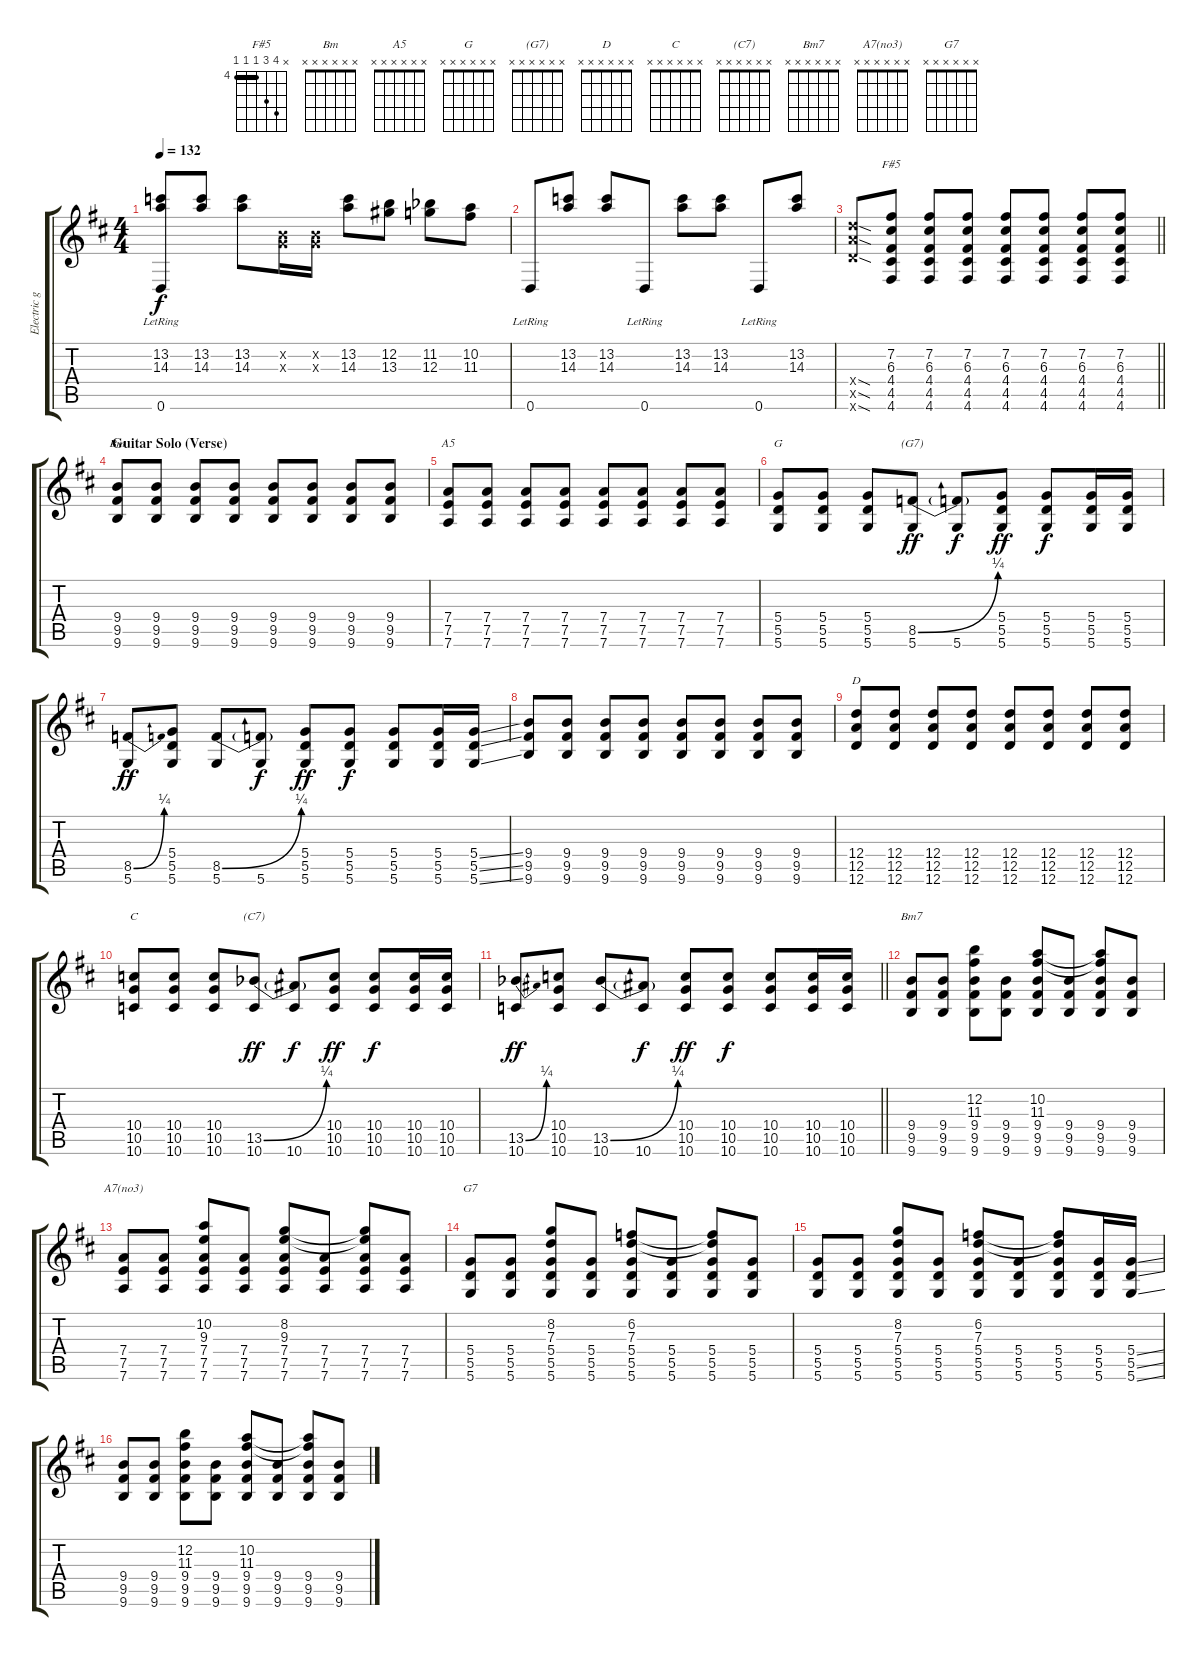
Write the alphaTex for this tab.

\track ("Electric guitar: main" "Electric g") {instrument overdrivenguitar}
\staff {score tabs}
\tuning (E4 B3 G3 D3 A2 D2) {hide}
\chord ("F#5" x 7 6 4 4 4) {firstfret 4 barre 4}
\chord ("Bm" x x x x x x)
\chord ("A5" x x x x x x)
\chord ("G" x x x x x x)
\chord ("(G7)" x x x x x x)
\chord ("D" x x x x x x)
\chord ("C" x x x x x x)
\chord ("(C7)" x x x x x x)
\chord ("Bm7" x x x x x x)
\chord ("A7(no3)" x x x x x x)
\chord ("G7" x x x x x x)
\ts (4 4)
\tempo 132
\clef g2
\ks d
(13.2{t} 14.3{t} 0.6{lr}).8{dy f} (13.2 14.3).8 (13.2 14.3).8 (0.2{x} 0.3{x}).16 (0.2{x} 0.3{x}).16 (13.2 14.3).8 (12.2 13.3).8 (11.2{acc b} 12.3).8 (10.2 11.3).8 |
0.6{lr}.8 (13.2 14.3).8 (13.2 14.3).8 0.6{lr}.8 (13.2 14.3).8 (13.2 14.3).8 0.6{lr}.8 (13.2 14.3).8 |
\barLineRight lightlight
(12.4{sod x} 12.5{sod x} 12.6{sod x}).8 (7.2 6.3 4.4 4.5 4.6).8{ch "F#5"} (7.2 6.3 4.4 4.5 4.6).8 (7.2 6.3 4.4 4.5 4.6).8 (7.2 6.3 4.4 4.5 4.6).8 (7.2 6.3 4.4 4.5 4.6).8 (7.2 6.3 4.4 4.5 4.6).8 (7.2 6.3 4.4 4.5 4.6).8 |
\section ("" "Guitar Solo (Verse)")
(9.4 9.5 9.6).8{ch "Bm"} (9.4 9.5 9.6).8 (9.4 9.5 9.6).8 (9.4 9.5 9.6).8 (9.4 9.5 9.6).8 (9.4 9.5 9.6).8 (9.4 9.5 9.6).8 (9.4 9.5 9.6).8 |
(7.4 7.5 7.6).8{ch "A5"} (7.4 7.5 7.6).8 (7.4 7.5 7.6).8 (7.4 7.5 7.6).8 (7.4 7.5 7.6).8 (7.4 7.5 7.6).8 (7.4 7.5 7.6).8 (7.4 7.5 7.6).8 |
(5.4 5.5 5.6).8{ch "G"} (5.4 5.5 5.6).8 (5.4 5.5 5.6).8 (8.5{be (bend 0 0 60 1)} 5.6).8{ch "(G7)" dy ff} (8.5{t} 5.6).8{dy f} (5.4 5.5 5.6).8{dy ff} (5.4 5.5 5.6).8{dy f} (5.4 5.5 5.6).16 (5.4 5.5 5.6).16 |
(8.5{be (bend 0 0 60 1)} 5.6).8{dy ff} (5.4 5.5 5.6).8 (8.5{be (bend 0 0 60 1)} 5.6).8 (8.5{t} 5.6).8{dy f} (5.4 5.5 5.6).8{dy ff} (5.4 5.5 5.6).8{dy f} (5.4 5.5 5.6).8 (5.4 5.5 5.6).16 (5.4{ss} 5.5{ss} 5.6{ss}).16 |
(9.4 9.5 9.6).8 (9.4 9.5 9.6).8 (9.4 9.5 9.6).8 (9.4 9.5 9.6).8 (9.4 9.5 9.6).8 (9.4 9.5 9.6).8 (9.4 9.5 9.6).8 (9.4 9.5 9.6).8 |
(12.4 12.5 12.6).8{ch "D"} (12.4 12.5 12.6).8 (12.4 12.5 12.6).8 (12.4 12.5 12.6).8 (12.4 12.5 12.6).8 (12.4 12.5 12.6).8 (12.4 12.5 12.6).8 (12.4 12.5 12.6).8 |
(10.4 10.5 10.6).8{ch "C"} (10.4 10.5 10.6).8 (10.4 10.5 10.6).8 (13.5{be (bend 0 0 60 1) acc b} 10.6).8{ch "(C7)" dy ff} (13.5{t} 10.6).8{dy f} (10.4 10.5 10.6).8{dy ff} (10.4 10.5 10.6).8{dy f} (10.4 10.5 10.6).16 (10.4 10.5 10.6).16 |
\barLineRight lightlight
(13.5{be (bend 0 0 60 1) acc b} 10.6).8{dy ff} (10.4 10.5 10.6).8 (13.5{be (bend 0 0 60 1) acc b} 10.6).8 (13.5{t} 10.6).8{dy f} (10.4 10.5 10.6).8{dy ff} (10.4 10.5 10.6).8{dy f} (10.4 10.5 10.6).8 (10.4 10.5 10.6).16 (10.4 10.5 10.6).16 |
(9.4 9.5 9.6).8{ch "Bm7"} (9.4 9.5 9.6).8 (12.2 11.3 9.4 9.5 9.6).8 (9.4 9.5 9.6).8 (10.2 11.3 9.4 9.5 9.6).8 (9.4 9.5 9.6).8 (10.2{t} 11.3{t} 9.4 9.5 9.6).8 (9.4 9.5 9.6).8 |
(7.4 7.5 7.6).8{ch "A7(no3)"} (7.4 7.5 7.6).8 (10.2 9.3 7.4 7.5 7.6).8 (7.4 7.5 7.6).8 (8.2 9.3 7.4 7.5 7.6).8 (7.4 7.5 7.6).8 (8.2{t} 9.3{t} 7.4 7.5 7.6).8 (7.4 7.5 7.6).8 |
(5.4 5.5 5.6).8{ch "G7"} (5.4 5.5 5.6).8 (8.2 7.3 5.4 5.5 5.6).8 (5.4 5.5 5.6).8 (6.2 7.3 5.4 5.5 5.6).8 (5.4 5.5 5.6).8 (6.2{t} 7.3{t} 5.4 5.5 5.6).8 (5.4 5.5 5.6).8 |
(5.4 5.5 5.6).8 (5.4 5.5 5.6).8 (8.2 7.3 5.4 5.5 5.6).8 (5.4 5.5 5.6).8 (6.2 7.3 5.4 5.5 5.6).8 (5.4 5.5 5.6).8 (6.2{t} 7.3{t} 5.4 5.5 5.6).8 (5.4 5.5 5.6).16 (5.4{ss} 5.5{ss} 5.6{ss}).16 |
(9.4 9.5 9.6).8 (9.4 9.5 9.6).8 (12.2 11.3 9.4 9.5 9.6).8 (9.4 9.5 9.6).8 (10.2 11.3 9.4 9.5 9.6).8 (9.4 9.5 9.6).8 (10.2{t} 11.3{t} 9.4 9.5 9.6).8 (9.4 9.5 9.6).8
